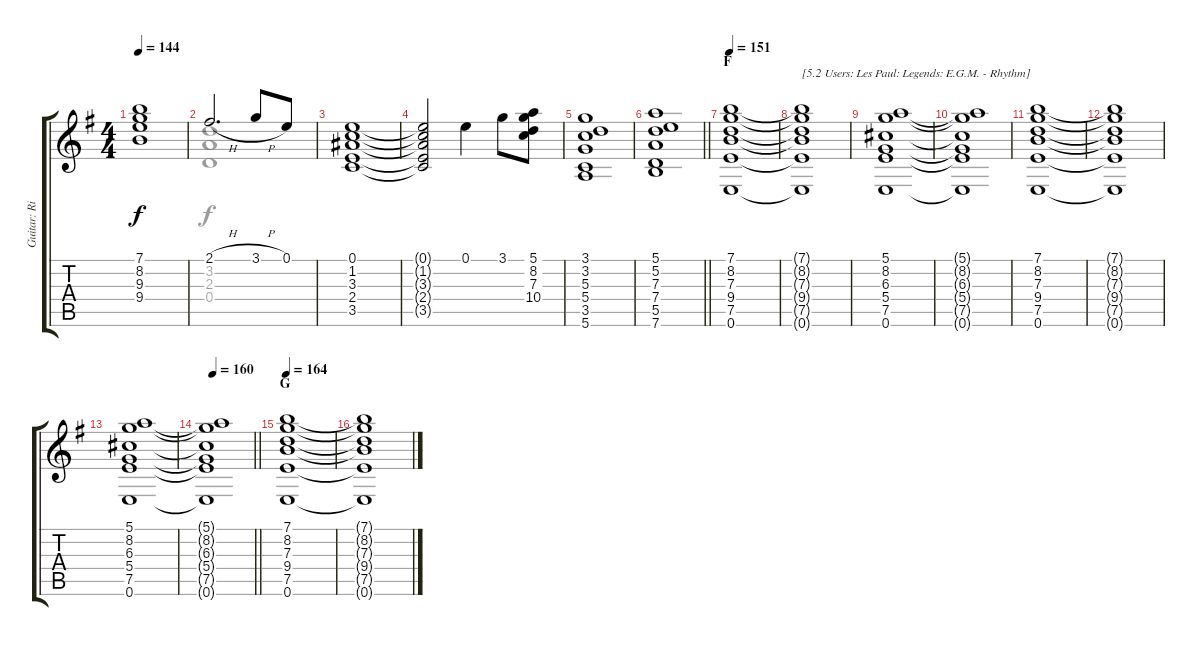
\track ("Guitar: Rik" "Guitar: Ri") {instrument acousticguitarsteel}
\staff {score tabs}
\tuning (E4 B3 G3 D3 A2 E2) {hide}
\voice
\ts (4 4)
\tempo 144
\clef g2
\ks g
(7.1 8.2 9.3 9.4).1{dy f} |
2.1{h}.2{d} 3.1{h}.8 0.1.8 |
(0.1 1.2 3.3 2.4 3.5).1 |
(0.1{t} 1.2{t} 3.3{t} 2.4{t} 3.5{t}).2 0.1.4 3.1.8 (5.1 8.2 7.3 10.4).8 |
(3.1 3.2 5.3 5.4 3.5 5.6).1 |
\barLineRight lightlight
(5.1 5.2 7.3 7.4 5.5 7.6).1 |
\section ("" "F")
\tempo 151
(7.1 8.2 7.3 9.4 7.5 0.6).1{volume 13 instrument distortionguitar} |
(7.1{t} 8.2{t} 7.3{t} 9.4{t} 7.5{t} 0.6{t}).1{txt "[5.2 Users: Les Paul: Legends: E.G.M. - Rhythm]"} |
(5.1 8.2 6.3 5.4 7.5 0.6).1 |
(5.1{t} 8.2{t} 6.3{t} 5.4{t} 7.5{t} 0.6{t}).1 |
(7.1 8.2 7.3 9.4 7.5 0.6).1 |
(7.1{t} 8.2{t} 7.3{t} 9.4{t} 7.5{t} 0.6{t}).1 |
(5.1 8.2 6.3 5.4 7.5 0.6).1 |
\tempo 160
\barLineRight lightlight
(5.1{t} 8.2{t} 6.3{t} 5.4{t} 7.5{t} 0.6{t}).1 |
\section ("" "G")
\tempo 164
(7.1 8.2 7.3 9.4 7.5 0.6).1 |
(7.1{t} 8.2{t} 7.3{t} 9.4{t} 7.5{t} 0.6{t}).1
\voice
\clef g2
\ottava regular
\simile none
\ks g
|
(3.2 2.3 0.4).1 |
|
|
|
\barLineRight lightlight
|
|
|
|
|
|
|
|
\barLineRight lightlight
|
|
